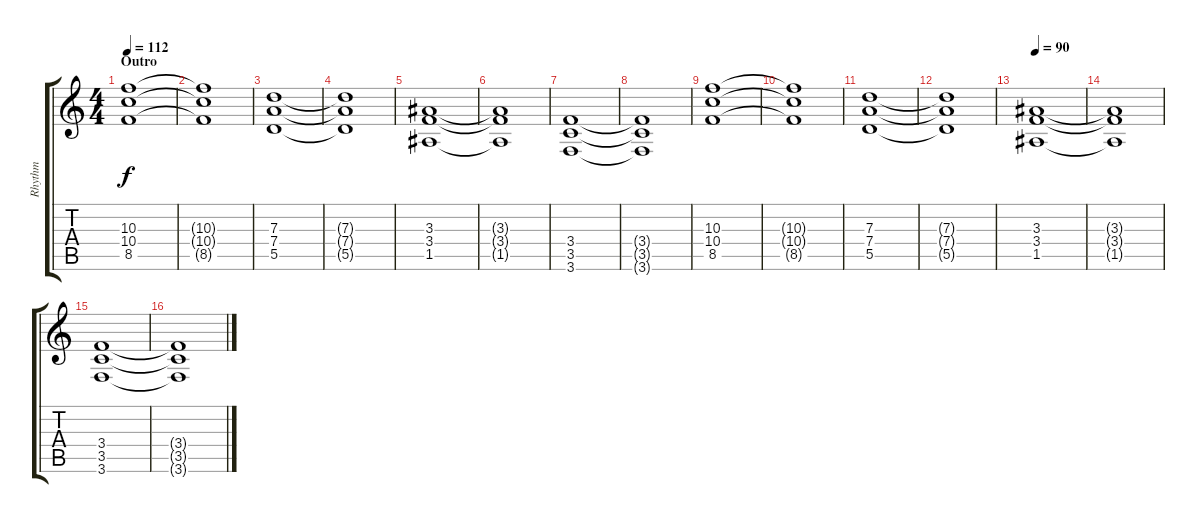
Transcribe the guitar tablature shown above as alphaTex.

\track ("Rhythm" "Rhythm") {instrument distortionguitar}
\staff {score tabs}
\tuning (E4 B3 G3 D3 A2 D2) {hide}
\ts (4 4)
\section ("" "Outro")
\tempo 112
\clef g2
\ks c
(10.3 10.4 8.5).1{dy f} |
(10.3{t} 10.4{t} 8.5{t}).1 |
(7.3 7.4 5.5).1 |
(7.3{t} 7.4{t} 5.5{t}).1 |
(3.3 3.4 1.5).1 |
(3.3{t} 3.4{t} 1.5{t}).1 |
(3.4 3.5 3.6).1 |
(3.4{t} 3.5{t} 3.6{t}).1 |
(10.3 10.4 8.5).1 |
(10.3{t} 10.4{t} 8.5{t}).1 |
(7.3 7.4 5.5).1 |
(7.3{t} 7.4{t} 5.5{t}).1 |
\tempo 90
(3.3 3.4 1.5).1 |
(3.3{t} 3.4{t} 1.5{t}).1 |
(3.4 3.5 3.6).1 |
(3.4{t} 3.5{t} 3.6{t}).1
